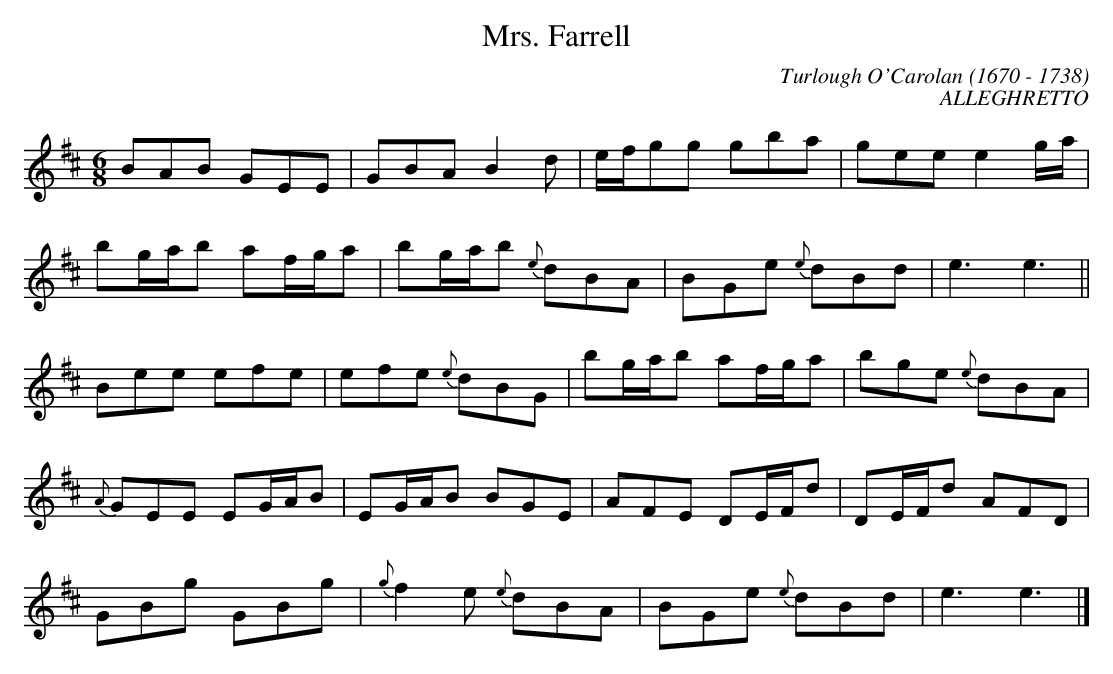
X:1occ
T:Mrs. Farrell
C:Turlough O'Carolan (1670 - 1738)
C:ALLEGHRETTO
M:6/8
L:1/8
K:D
BAB GEE|GBA B2d|e/2f/2gg gba|gee e2g/2a/2|
bg/2a/2b af/2g/2a|bg/2a/2b {e}dBA|BGe {e}dBd|e3e3||
Bee efe|efe {e}dBG|bg/2a/2b af/2g/2a|bge {e}dBA|
{A}GEE EG/2A/2B|EG/2A/2B BGE|AFE DE/2F/2d|DE/2F/2d AFD|
GBg GBg|{g}f2e {e}dBA|BGe {e}dBd|e3e3|]
